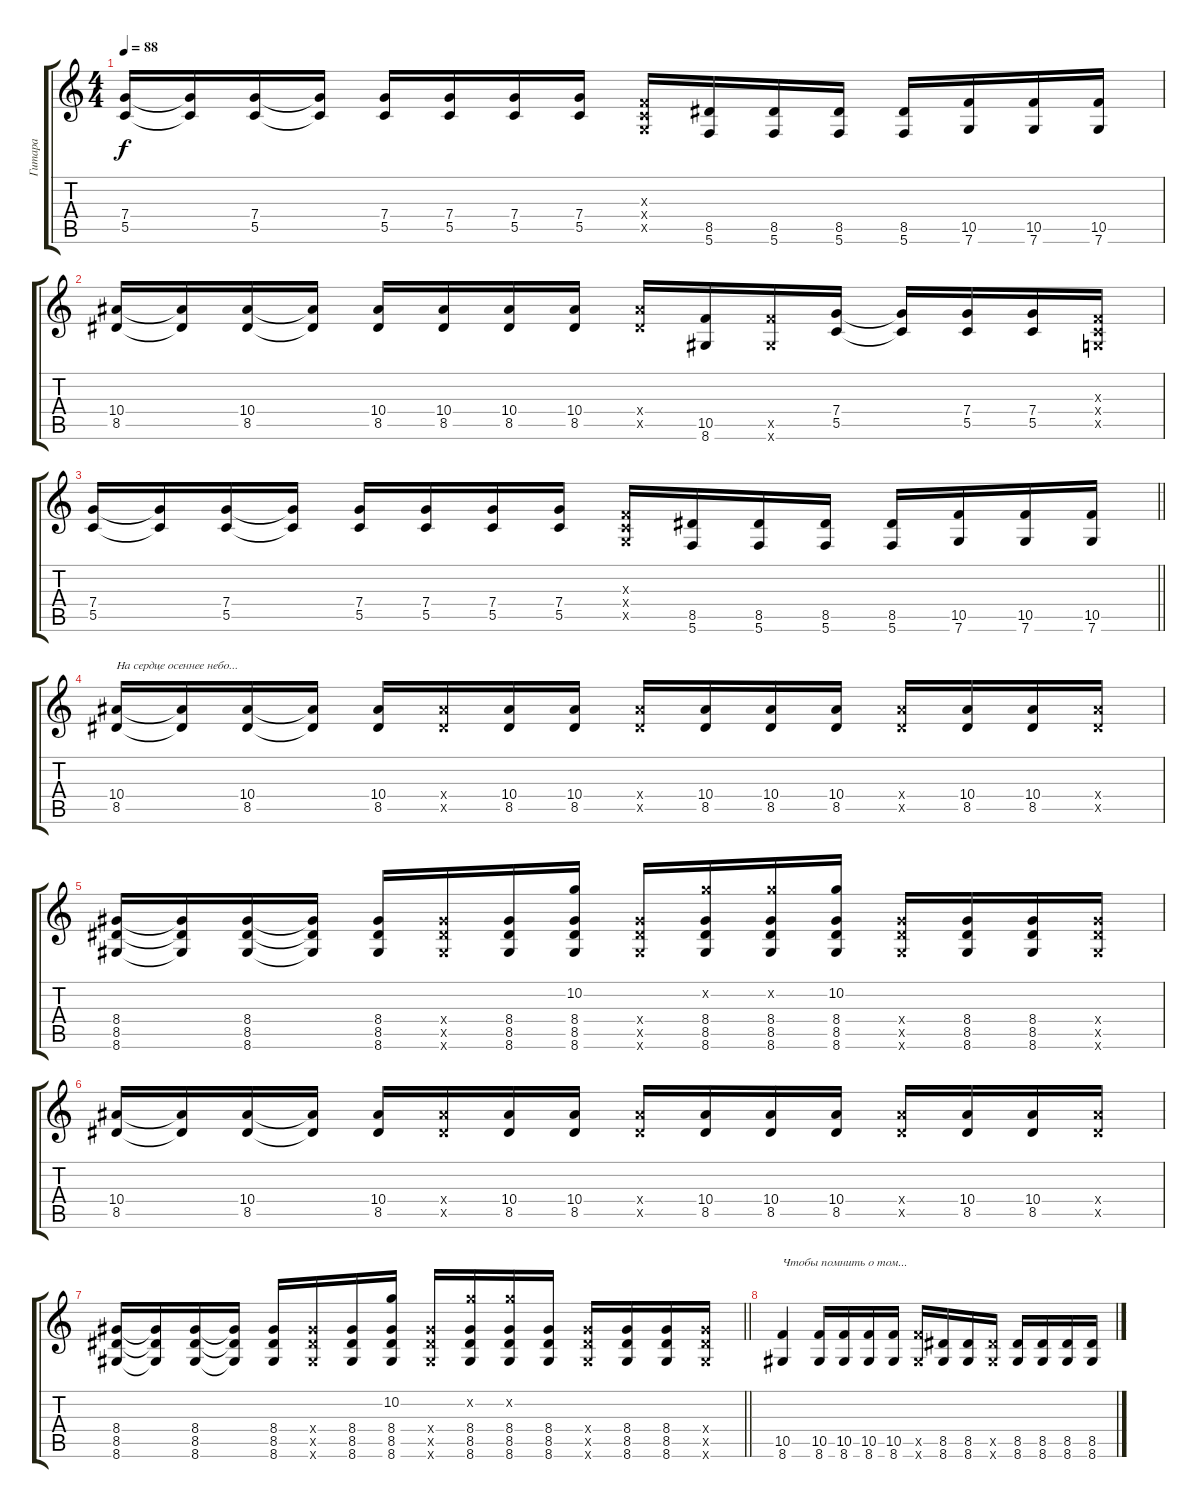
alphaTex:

\track ("Гитара " "Гитара ") {instrument electricguitarclean}
\staff {score tabs}
\tuning (D4 A3 F3 C3 G2 C2) {hide}
\ts (4 4)
\tempo 88
\clef g2
\ks c
(7.4 5.5).16{dy f} (7.4{t} 5.5{t}).16 (7.4 5.5).16 (7.4{t} 5.5{t}).16 (7.4 5.5).16 (7.4 5.5).16 (7.4 5.5).16 (7.4 5.5).16 (0.3{x} 0.4{x} 0.5{x}).16 (8.5 5.6).16 (8.5 5.6).16 (8.5 5.6).16 (8.5 5.6).16 (10.5 7.6).16 (10.5 7.6).16 (10.5 7.6).16 |
(10.4 8.5).16 (10.4{t} 8.5{t}).16 (10.4 8.5).16 (10.4{t} 8.5{t}).16 (10.4 8.5).16 (10.4 8.5).16 (10.4 8.5).16 (10.4 8.5).16 (10.4{x} 8.5{x}).16 (10.5 8.6).16 (10.5{x} 8.6{x}).16 (7.4 5.5).16 (7.4{t} 5.5{t}).16 (7.4 5.5).16 (7.4 5.5).16 (0.3{x} 0.4{x} 0.5{x}).16 |
\barLineRight lightlight
(7.4 5.5).16 (7.4{t} 5.5{t}).16 (7.4 5.5).16 (7.4{t} 5.5{t}).16 (7.4 5.5).16 (7.4 5.5).16 (7.4 5.5).16 (7.4 5.5).16 (0.3{x} 0.4{x} 0.5{x}).16 (8.5 5.6).16 (8.5 5.6).16 (8.5 5.6).16 (8.5 5.6).16 (10.5 7.6).16 (10.5 7.6).16 (10.5 7.6).16 |
(10.4 8.5).16{txt "На сердце осеннее небо..."} (10.4{t} 8.5{t}).16 (10.4 8.5).16 (10.4{t} 8.5{t}).16 (10.4 8.5).16 (10.4{x} 8.5{x}).16 (10.4 8.5).16 (10.4 8.5).16 (10.4{x} 8.5{x}).16 (10.4 8.5).16 (10.4 8.5).16 (10.4 8.5).16 (10.4{x} 8.5{x}).16 (10.4 8.5).16 (10.4 8.5).16 (10.4{x} 8.5{x}).16 |
(8.4 8.5 8.6).16 (8.4{t} 8.5{t} 8.6{t}).16 (8.4 8.5 8.6).16 (8.4{t} 8.5{t} 8.6{t}).16 (8.4 8.5 8.6).16 (8.4{x} 8.5{x} 8.6{x}).16 (8.4 8.5 8.6).16 (10.2 8.4 8.5 8.6).16 (8.4{x} 8.5{x} 8.6{x}).16 (10.2{x} 8.4 8.5 8.6).16 (10.2{x} 8.4 8.5 8.6).16 (10.2 8.4 8.5 8.6).16 (8.4{x} 8.5{x} 8.6{x}).16 (8.4 8.5 8.6).16 (8.4 8.5 8.6).16 (8.4{x} 8.5{x} 8.6{x}).16 |
(10.4 8.5).16 (10.4{t} 8.5{t}).16 (10.4 8.5).16 (10.4{t} 8.5{t}).16 (10.4 8.5).16 (10.4{x} 8.5{x}).16 (10.4 8.5).16 (10.4 8.5).16 (10.4{x} 8.5{x}).16 (10.4 8.5).16 (10.4 8.5).16 (10.4 8.5).16 (10.4{x} 8.5{x}).16 (10.4 8.5).16 (10.4 8.5).16 (10.4{x} 8.5{x}).16 |
\barLineRight lightlight
(8.4 8.5 8.6).16 (8.4{t} 8.5{t} 8.6{t}).16 (8.4 8.5 8.6).16 (8.4{t} 8.5{t} 8.6{t}).16 (8.4 8.5 8.6).16 (8.4{x} 8.5{x} 8.6{x}).16 (8.4 8.5 8.6).16 (10.2 8.4 8.5 8.6).16 (8.4{x} 8.5{x} 8.6{x}).16 (10.2{x} 8.4 8.5 8.6).16 (10.2{x} 8.4 8.5 8.6).16 (8.4 8.5 8.6).16 (8.4{x} 8.5{x} 8.6{x}).16 (8.4 8.5 8.6).16 (8.4 8.5 8.6).16 (8.4{x} 8.5{x} 8.6{x}).16 |
(10.5 8.6).4{txt "Чтобы помнить о том..."} (10.5 8.6).16 (10.5 8.6).16 (10.5 8.6).16 (10.5 8.6).16 (10.5{x} 8.6{x}).16 (8.5 8.6).16 (8.5 8.6).16 (8.5{x} 8.6{x}).16 (8.5 8.6).16 (8.5 8.6).16 (8.5 8.6).16 (8.5 8.6).16
